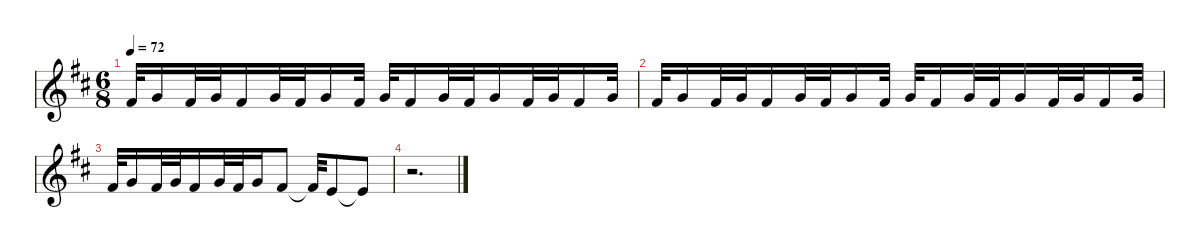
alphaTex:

\defaultSystemsLayout 4
\hideDynamics
\bracketExtendMode nobrackets
\singleTrackTrackNamePolicy hidden
\multiTrackTrackNamePolicy hidden
\firstSystemTrackNameMode fullname
\firstSystemTrackNameOrientation horizontal
\otherSystemsTrackNameOrientation horizontal
\track ("Violin" "vln.") {defaultSystemsLayout 8 instrument violin}
\staff {score}
\tuning (E5 A4 D4 G3)
\ts (6 8)
\tempo 72
\clef g2
\ks bminor
4.3{acc #}.32{dy f beam Up} 5.3{acc forcenatural}.16{beam Up} 4.3{acc #}.32{beam Up} 5.3{acc forcenatural}.32{dy mf beam Up} 4.3{acc #}.16{beam Up} 5.3{acc forcenatural}.32{beam Up} 4.3{acc #}.32{beam Up} 5.3{acc forcenatural}.16{beam Up} 4.3{acc #}.32{dy mp beam Up} 5.3{acc forcenatural}.32{beam Up} 4.3{acc #}.16{beam Up} 5.3{acc forcenatural}.32{beam Up} 4.3{acc #}.32{beam Up} 5.3{acc forcenatural}.16{beam Up} 4.3{acc #}.32{beam Up} 5.3{acc forcenatural}.32{dy mf beam Up} 4.3{acc #}.16{beam Up} 5.3{acc forcenatural}.32{beam Up} |
4.3{acc #}.32{beam Up} 5.3{acc forcenatural}.16{beam Up} 4.3{acc #}.32{beam Up} 5.3{acc forcenatural}.32{beam Up} 4.3{acc #}.16{beam Up} 5.3{acc forcenatural}.32{dy f beam Up} 4.3{acc #}.32{beam Up} 5.3{acc forcenatural}.16{beam Up} 4.3{acc #}.32{beam Up} 5.3{acc forcenatural}.32{beam Up} 4.3{acc #}.16{beam Up} 5.3{acc forcenatural}.32{beam Up} 4.3{acc #}.32{beam Up} 5.3{acc forcenatural}.16{dy ff beam Up} 4.3{acc #}.32{beam Up} 5.3{acc forcenatural}.32{dy fff beam Up} 4.3{acc #}.16{beam Up} 5.3{acc forcenatural}.32{beam Up} |
4.3{acc #}.32{beam Up} 5.3{acc forcenatural}.16{beam Up} 4.3{acc #}.32{dy ff beam Up} 5.3{acc forcenatural}.32{beam Up} 4.3{acc #}.16{beam Up} 5.3{acc forcenatural}.32{dy f beam Up} 4.3{acc #}.32{beam Up} 5.3{acc forcenatural}.16{beam Up} 4.3{acc #}.8{dy mf beam Up} 4.3{t acc #}.32{beam Up} 2.3{acc forcenatural}.8{dy ff beam Up} 2.3{t acc forcenatural}.8{beam Up} |
r.2{d beam Down}
